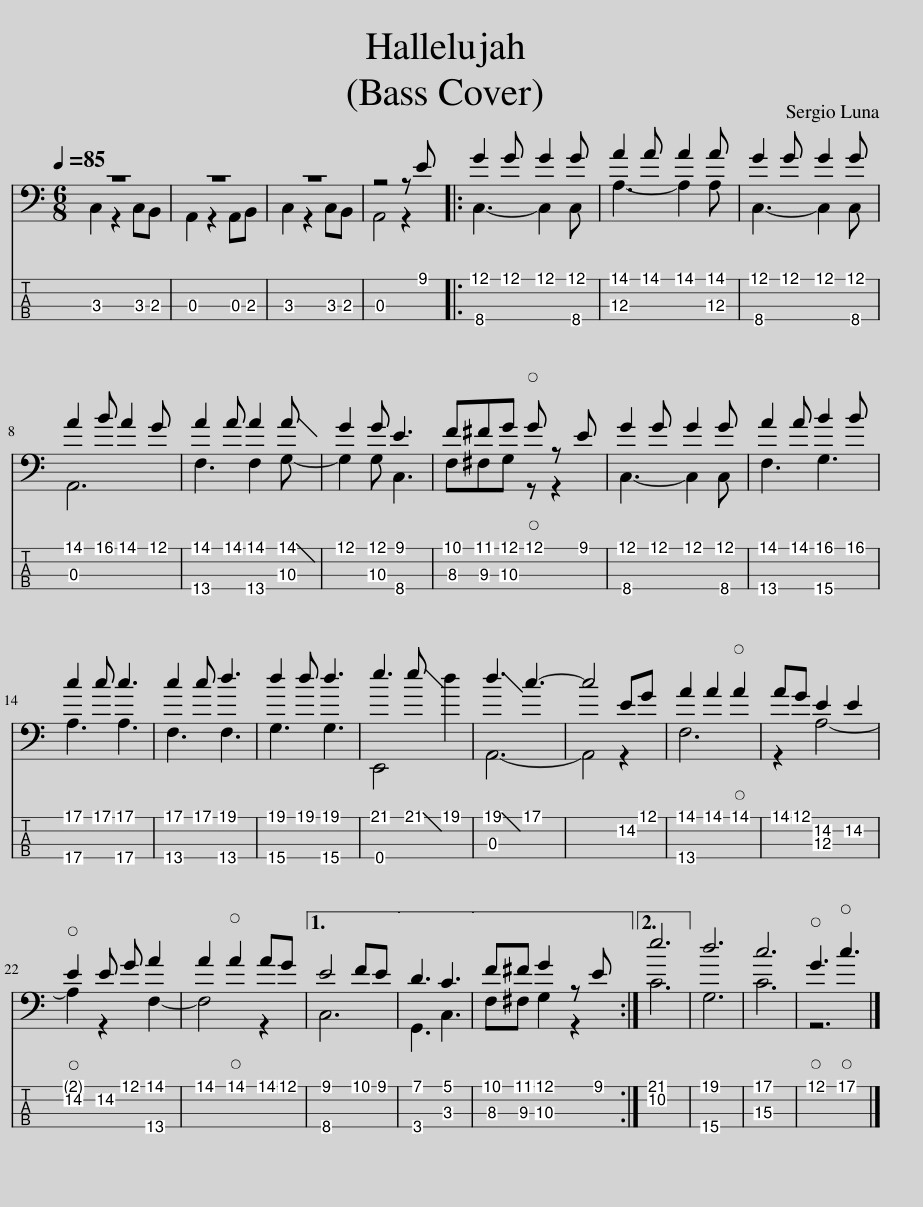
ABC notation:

X:1
%%score { ( 1 2 ) | ( 3 4 ) }
L:1/8
Q:1/4=85
M:6/8
I:linebreak $
K:C
V:1 bass transpose=-12
V:2 bass transpose="-12 "
V:3 tab transpose=-12 stafflines=4 strings="E2,A2,D3,G3 nostems "
V:4 tab transpose=-12 stafflines=4 strings="E2,A2,D3,G3 nostems "
V:1
 z6 | z6 | z6 | z4 z E |: G2 G G2 G | %5
 A2 A A2 A | G2 G G2 G |$ A2 B A2 G | A2 A A2 A | G2 G E3 | %10
 F^FG !open!G z E | G2 G G2 G | A2 A B2 B |$ c2 c c3 | c2 c d3 | %15
 d2 d d3 | e3 e d2 | d3 c3- | c4 EG | A2 A2 !open!A2 | %20
 AG E2 E2 |$ !open!E2 E G A2 | A2 !open!A2 AG |1 E4 FE ||1 D3 C3 ||1 %25
 F^F G2 z E :|2 e6 || d6 | c6 | !open!G3 !open!c3 |] %30
V:2
 C,2 z2 C,B,, | A,,2 z2 A,,B,, | C,2 z2 C,B,, | A,,4 z2 |: C,3- C,2 C, | %5
 A,3- A,2 A, | C,3- C,2 C, |$ A,,6 | F,3 F,2 G,- | G,2 G, C,3 | %10
 F,^F,G, z z2 | C,3- C,2 C, | F,3 G,3 |$ A,3 A,3 | F,3 F,3 | %15
 G,3 G,3 | E,,4 x2 | A,,6- | A,,4 z2 | F,6 | %20
 z2 A,4- |$ A,2 z2 F,2- | F,4 z2 |1 C,6 ||1 G,,3 C,3 ||1 %25
 F,^F, G,2 z2 :|2 C6 || G,6 | C6 | z6 |] %30
V:3
 x6 | x6 | x6 | x4 x !1!E, |: !1!G,2 !1!G, !1!G,2 !1!G, | %5
 !1!A,2 !1!A, !1!A,2 !1!A, | !1!G,2 !1!G, !1!G,2 !1!G, |$ !1!A,2 !1!B, !1!A,2 !1!G, | !1!A,2 !1!A, !1!A,2 !1!A, | !1!G,2 !1!G, !1!E,3 | %10
 !1!F, !1!^F, !1!G, !open!!1!G, x !1!E, | !1!G,2 !1!G, !1!G,2 !1!G, | !1!A,2 !1!A, !1!B,2 !1!B, |$ !1!C2 !1!C !1!C3 | !1!C2 !1!C !1!D3 | %15
 !1!D2 !1!D !1!D3 | !1!E3 !1!E !1!D2 | !1!D3 !1!C3- | !1!C4 !2!E, !1!G, | !1!A,2 !1!A,2 !open!!1!A,2 | %20
 !1!A, !1!G, !2!E,2 !2!E,2 |$ !open!!2!E,2 !2!E, !1!G, !1!A,2 | !1!A,2 !open!!1!A,2 !1!A, !1!G, |1 !1!E,4 !1!F, !1!E, ||1 !1!D,3 !1!C,3 ||1 %25
 !1!F, !1!^F, !1!G,2 x !1!E, :|2 !1!E6 || !1!D6 | !1!C6 | !open!!1!G,3 !open!!1!C3 |] %30
V:4
 !3!C,,2 x2 !3!C,, !3!B,,, | !3!A,,,2 x2 !3!A,,, !3!B,,, | !3!C,,2 x2 !3!C,, !3!B,,, | !3!A,,,4 x2 |: !4!C,,3- !4!C,,2 !4!C,, | %5
 !3!A,,3- !3!A,,2 !3!A,, | !4!C,,3- !4!C,,2 !4!C,, |$ !3!A,,,6 | !4!F,,3 !4!F,,2 !3!G,,- | !3!G,,2 !3!G,, !4!C,,3 | %10
 !3!F,, !3!^F,, !3!G,, x x2 | !4!C,,3- !4!C,,2 !4!C,, | !4!F,,3 !4!G,,3 |$ !4!A,,3 !4!A,,3 | !4!F,,3 !4!F,,3 | %15
 !4!G,,3 !4!G,,3 | !4!E,,,4 x2 | !3!A,,,6- | !3!A,,,4 x2 | !4!F,,6 | %20
 x2 !3!A,,4- |$ !1!A,,2 x2 !4!F,,2- | !4!F,,4 x2 |1 !4!C,,6 ||1 !4!G,,,3 !3!C,,3 ||1 %25
 !3!F,, !3!^F,, !3!G,,2 x2 :|2 !2!C,6 || !4!G,,6 | !3!C,6 | x6 |] %30
